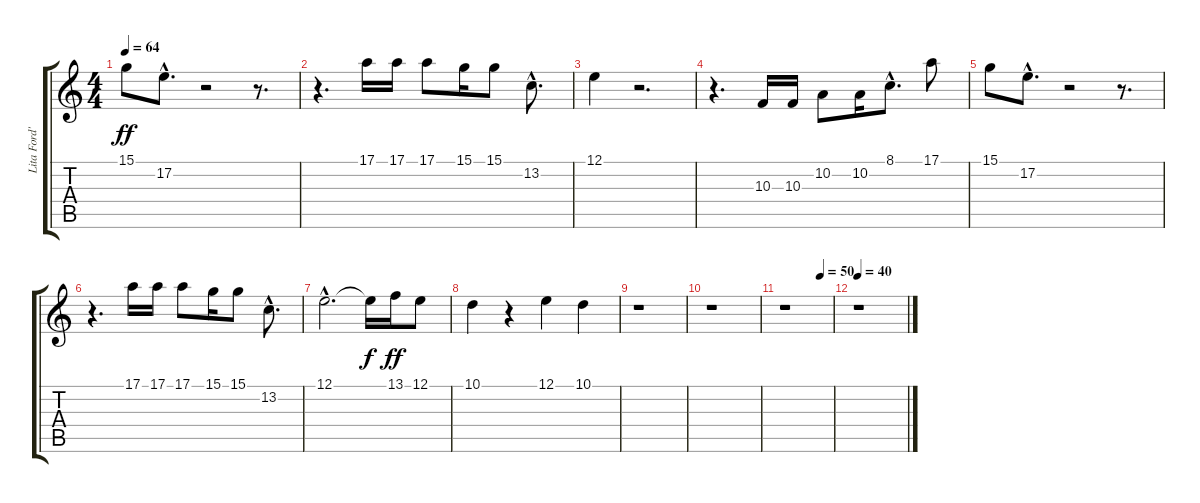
\track ("Lita Ford's Voice" "Lita Ford'") {instrument panflute}
\staff {score tabs}
\tuning (E4 B3 G3 D3 A2 E2) {hide}
\ts (4 4)
\tempo 64
\clef g2
\ks c
15.1.8{dy ff} 17.2{hac}.8{d} r.2 r.8{d} |
r.4{d} 17.1.16 17.1.16 17.1.8 15.1.16 15.1.8 13.2{hac}.8{d} |
12.1.4 r.2{d} |
r.4{d} 10.3.16 10.3.16 10.2.8 10.2.16 8.1{hac}.8{d} 17.1.8 |
15.1.8 17.2{hac}.8{d} r.2 r.8{d} |
r.4{d} 17.1.16 17.1.16 17.1.8 15.1.16 15.1.8 13.2{hac}.8{d} |
12.1{hac}.2{d} 12.1{t}.16{dy f} 13.1.16{dy ff} 12.1.8 |
10.1.4 r.4 12.1.4 10.1.4 |
r.1 |
r.1 |
\tempo (50 0.75)
r.1 |
\tempo 40
r.1
